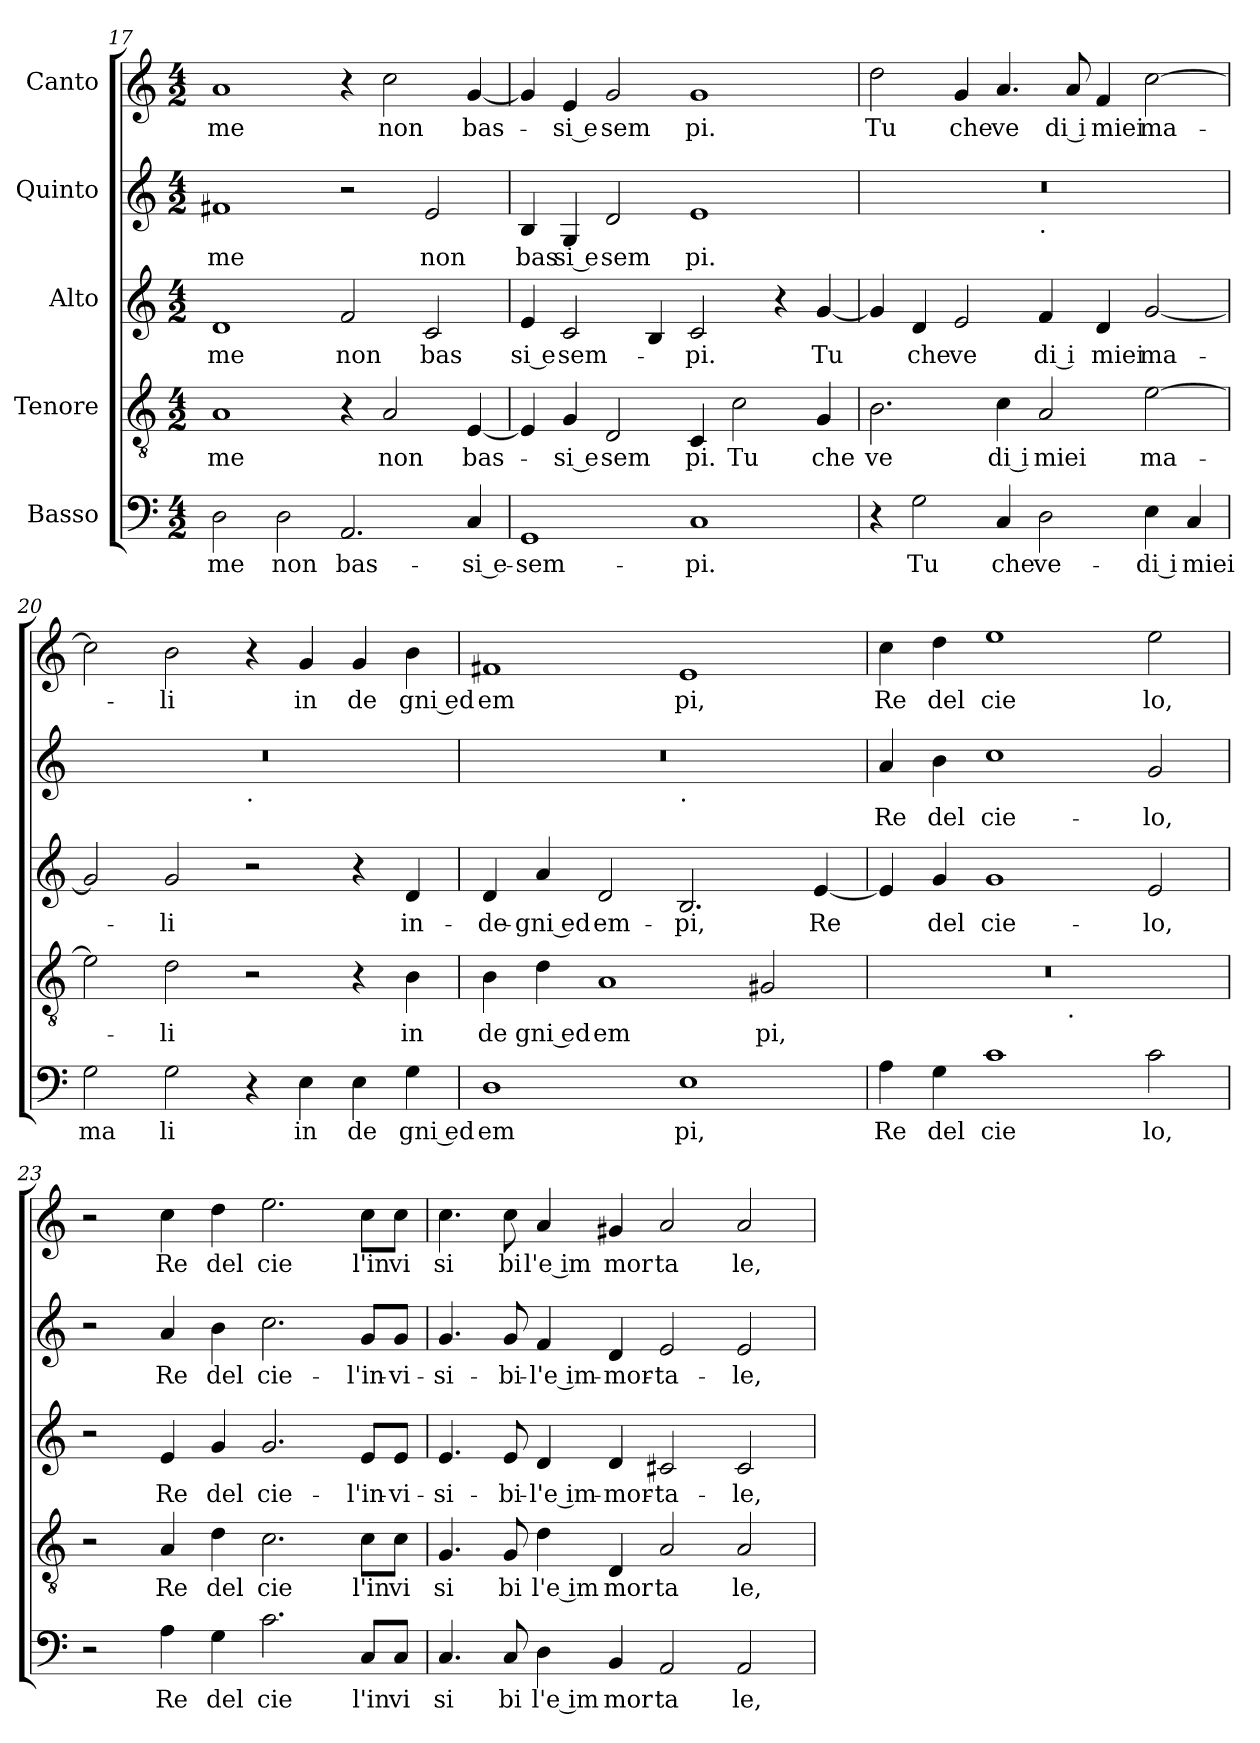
**kern	**text	**kern	**text	**kern	**text	**kern	**text	**kern	**text
*part5	*part5	*part4	*part4	*part3	*part3	*part2	*part2	*part1	*part1
*staff5	*staff5	*staff4	*staff4	*staff3	*staff3	*staff2	*staff2	*staff1	*staff1
*I"Basso	*	*I"Tenore	*	*I"Alto	*	*I"Quinto	*	*I"Canto	*
*clefF4	*	*clefGv2	*	*clefG2	*	*clefG2	*	*clefG2	*
*k[]	*	*k[]	*	*k[]	*	*k[]	*	*k[]	*
*M4/2	*	*M4/2	*	*M4/2	*	*M4/2	*	*M4/2	*
=17	=17	=17	=17	=17	=17	=17	=17	=17	=17
2D\	me	1A	me	1d	me	1f#X	me	1a	me
2D\	non	.	.	.	.	.	.	.	.
2.AA/	bas-	4r	.	2f/	non	2r	.	4r	.
.	.	2A/	non	.	.	.	.	2cc\	non
.	.	.	.	2c/	bas	2e/	non	.	.
4C/	si e-	[4E/	bas-	.	.	.	.	[4g/	bas-
!!LO:PB:g=z
=18	=18	=18	=18	=18	=18	=18	=18	=18	=18
1GG	-sem-	4E/]	.	4e/	si e	4B/	bas	4g/]	.
.	.	4G/	-si e	2c/	sem-	4G/	si e	4e/	-si e
.	.	2D/	sem	.	.	2d/	sem	2g/	sem
.	.	.	.	4B/	.	.	.	.	.
1C	-pi.	4C/	pi.	2c/	-pi.	1e	pi.	1g	pi.
.	.	2c\	Tu	.	.	.	.	.	.
.	.	.	.	4r	.	.	.	.	.
.	.	4G/	che	[4g/	Tu	.	.	.	.
=19	=19	=19	=19	=19	=19	=19	=19	=19	=19
*	*	*	*	*	*	*^	*	*	*
4r	.	2.B\	ve	4g/]	.	0r	1ryy	.	2dd\	Tu
2G\	Tu	.	.	4d/	che	.	.	.	.	.
.	.	.	.	2e/	ve	.	.	.	4g/	che
4C/	che	4c\	di i	.	.	.	.	.	4.a/	ve
!	!	!	!	!	!	!	!LO:TX:b:t=.	!	!	!
2D\	ve-	2A/	miei	4f/	di i	.	1ryy	.	.	.
.	.	.	.	.	.	.	.	.	8a/	di i
.	.	.	.	4d/	miei	.	.	.	4f/	miei
4E\	di i	[2e\	ma-	[2g/	ma-	.	.	.	[2cc\	ma-
4C/	miei	.	.	.	.	.	.	.	.	.
=20	=20	=20	=20	=20	=20	=20	=20	=20	=20	=20
2G\	ma	2e\]	.	2g/]	.	0r	1ryy	.	2cc\]	.
2G\	li	2d\	-li	2g/	-li	.	.	.	2b\	-li
!	!	!	!	!	!	!	!LO:TX:b:t=.	!	!	!
4r	.	2r	.	2r	.	.	1ryy	.	4r	.
4E\	in	.	.	.	.	.	.	.	4g/	in
4E\	de	4r	.	4r	.	.	.	.	4g/	de
4G\	gni ed	4B\	in	4d/	in-	.	.	.	4b\	gni ed
!!LO:LB:g=z
=21	=21	=21	=21	=21	=21	=21	=21	=21	=21	=21
1D	em	4B\	de	4d/	-de-	0r	1ryy	.	1f#X	em
.	.	4d\	gni ed	4a/	gni ed	.	.	.	.	.
.	.	1A	em	2d/	em-	.	.	.	.	.
!	!	!	!	!	!	!	!LO:TX:b:t=.	!	!	!
1E	pi,	.	.	2.B/	-pi,	.	1ryy	.	1e	pi,
.	.	2G#X/	pi,	.	.	.	.	.	.	.
.	.	.	.	[4e/	Re	.	.	.	.	.
*	*	*	*	*	*	*v	*v	*	*	*
=22	=22	=22	=22	=22	=22	=22	=22	=22	=22
*	*	*^	*	*	*	*	*	*	*
4A\	Re	0r	1ryy	.	4e/]	.	4a/	Re	4cc\	Re
4G\	del	.	.	.	4g/	del	4b\	del	4dd\	del
1c	cie	.	.	.	1g	cie-	1cc	cie-	1ee	cie
!	!	!	!LO:TX:b:t=.	!	!	!	!	!	!	!
.	.	.	1ryy	.	.	.	.	.	.	.
2c\	lo,	.	.	.	2e/	-lo,	2g/	-lo,	2ee\	lo,
*	*	*v	*v	*	*	*	*	*	*	*
=23	=23	=23	=23	=23	=23	=23	=23	=23	=23
2r	.	2r	.	2r	.	2r	.	2r	.
4A\	Re	4A/	Re	4e/	Re	4a/	Re	4cc\	Re
4G\	del	4d\	del	4g/	del	4b\	del	4dd\	del
2.c\	cie	2.c\	cie	2.g/	cie-	2.cc\	cie-	2.ee\	cie
8C/L	l'in	8c\L	l'in	8e/L	-l'in-	8g/L	-l'in-	8cc\L	l'in
8C/J	vi	8c\J	vi	8e/J	-vi-	8g/J	-vi-	8cc\J	vi
!!LO:PB:g=z
=24	=24	=24	=24	=24	=24	=24	=24	=24	=24
4.C/	si	4.G/	si	4.e/	-si-	4.g/	-si-	4.cc\	si
8C/	bi	8G/	bi	8e/	-bi-	8g/	-bi-	8cc\	bi
4D\	l'e im	4d\	l'e im	4d/	l'e im-	4f/	l'e im-	4a/	l'e im
4BB/	mor	4D/	mor	4d/	-mor-	4d/	-mor-	4g#X/	mor
2AA/	ta	2A/	ta	2c#X/	-ta-	2e/	-ta-	2a/	ta
2AA/	le,	2A/	le,	2c#/	-le,	2e/	-le,	2a/	le,
=	=	=	=	=	=	=	=	=	=
*-	*-	*-	*-	*-	*-	*-	*-	*-	*-
